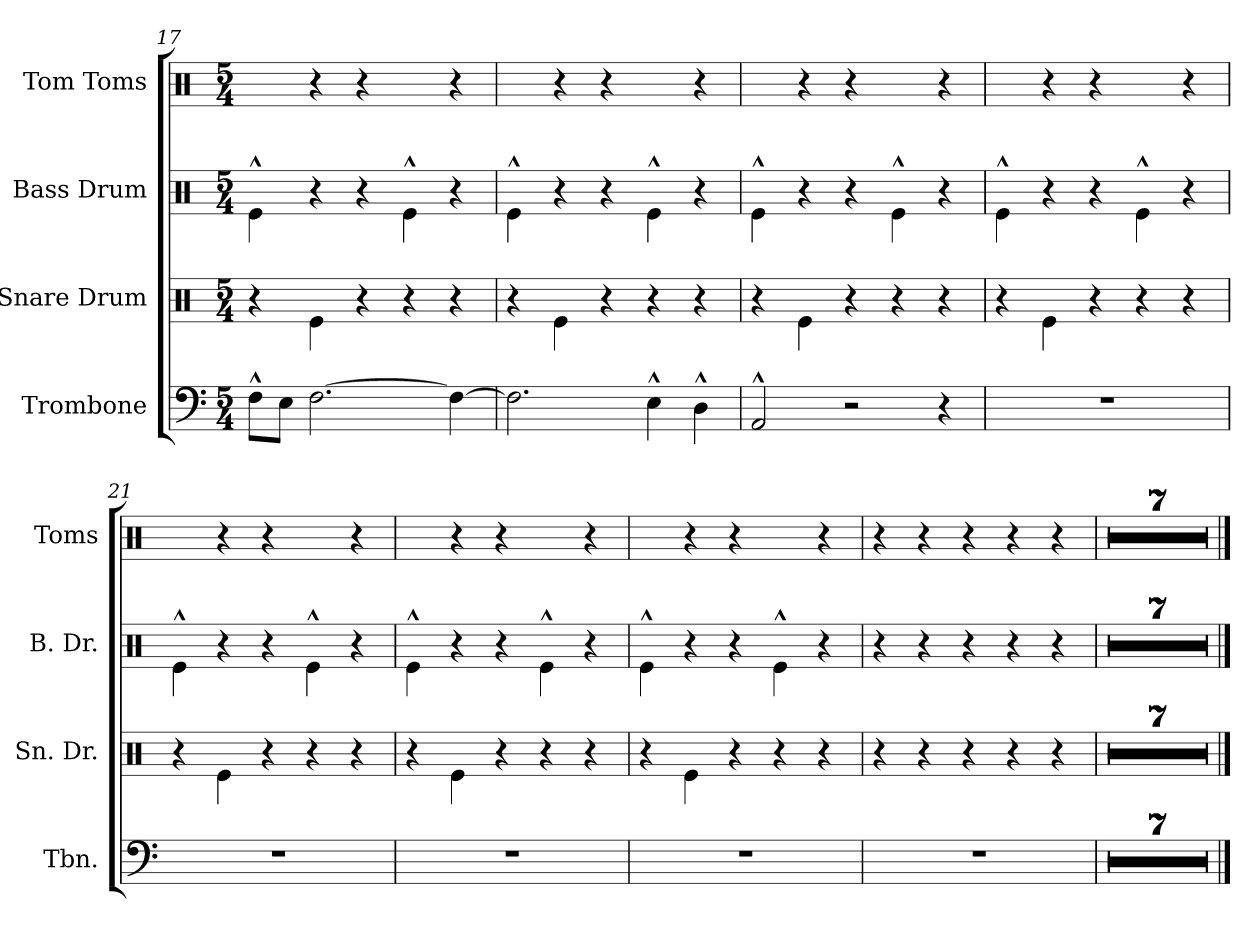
**kern	**kern	**kern	**kern
*part4	*part3	*part2	*part1
*staff4	*staff3	*staff2	*staff1
*I"Trombone	*I"Snare Drum	*I"Bass Drum	*I"Tom Toms
*I'Tbn.	*I'Sn. Dr.	*I'B. Dr.	*I'Toms
*clefF4	*clefX	*clefX	*clefX
*k[]	*k[]	*k[]	*k[]
*M5/4	*M5/4	*M5/4	*M5/4
=17	=17	=17	=17
8F^^\L	4r	4Re^^\	4R^^/
8E\J	.	.	.
[2.F\	4Re\	4r	4r
.	4r	4r	4r
.	4r	4Re^^\	4R^^/
4F\_	4r	4r	4r
=18	=18	=18	=18
2.F\]	4r	4Re^^\	4R^^/
.	4Re\	4r	4r
.	4r	4r	4r
4E^^\	4r	4Re^^\	4R^^/
4D^^\	4r	4r	4r
=19	=19	=19	=19
2AA^^/	4r	4Re^^\	4R^^/
.	4Re\	4r	4r
2r	4r	4r	4r
.	4r	4Re^^\	4R^^/
4r	4r	4r	4r
!!LO:PB:g=z
=20	=20	=20	=20
4%5r	4r	4Re^^\	4R^^/
.	4Re\	4r	4r
.	4r	4r	4r
.	4r	4Re^^\	4R^^/
.	4r	4r	4r
=21	=21	=21	=21
4%5r	4r	4Re^^\	4R^^/
.	4Re\	4r	4r
.	4r	4r	4r
.	4r	4Re^^\	4R^^/
.	4r	4r	4r
=22	=22	=22	=22
4%5r	4r	4Re^^\	4R^^/
.	4Re\	4r	4r
.	4r	4r	4r
.	4r	4Re^^\	4R^^/
.	4r	4r	4r
=23	=23	=23	=23
4%5r	4r	4Re^^\	4R^^/
.	4Re\	4r	4r
.	4r	4r	4r
.	4r	4Re^^\	4R^^/
.	4r	4r	4r
=24	=24	=24	=24
4%5r	4r	4r	4r
.	4r	4r	4r
.	4r	4r	4r
.	4r	4r	4r
.	4r	4r	4r
=25	=25	=25	=25
4%5r	4%5r	4%5r	4%5r
=26	=26	=26	=26
4%5r	4%5r	4%5r	4%5r
=27	=27	=27	=27
4%5r	4%5r	4%5r	4%5r
=28	=28	=28	=28
4%5r	4%5r	4%5r	4%5r
=29	=29	=29	=29
4%5r	4%5r	4%5r	4%5r
=30	=30	=30	=30
4%5r	4%5r	4%5r	4%5r
=31	=31	=31	=31
4%5r	4%5r	4%5r	4%5r
==	==	==	==
*-	*-	*-	*-
